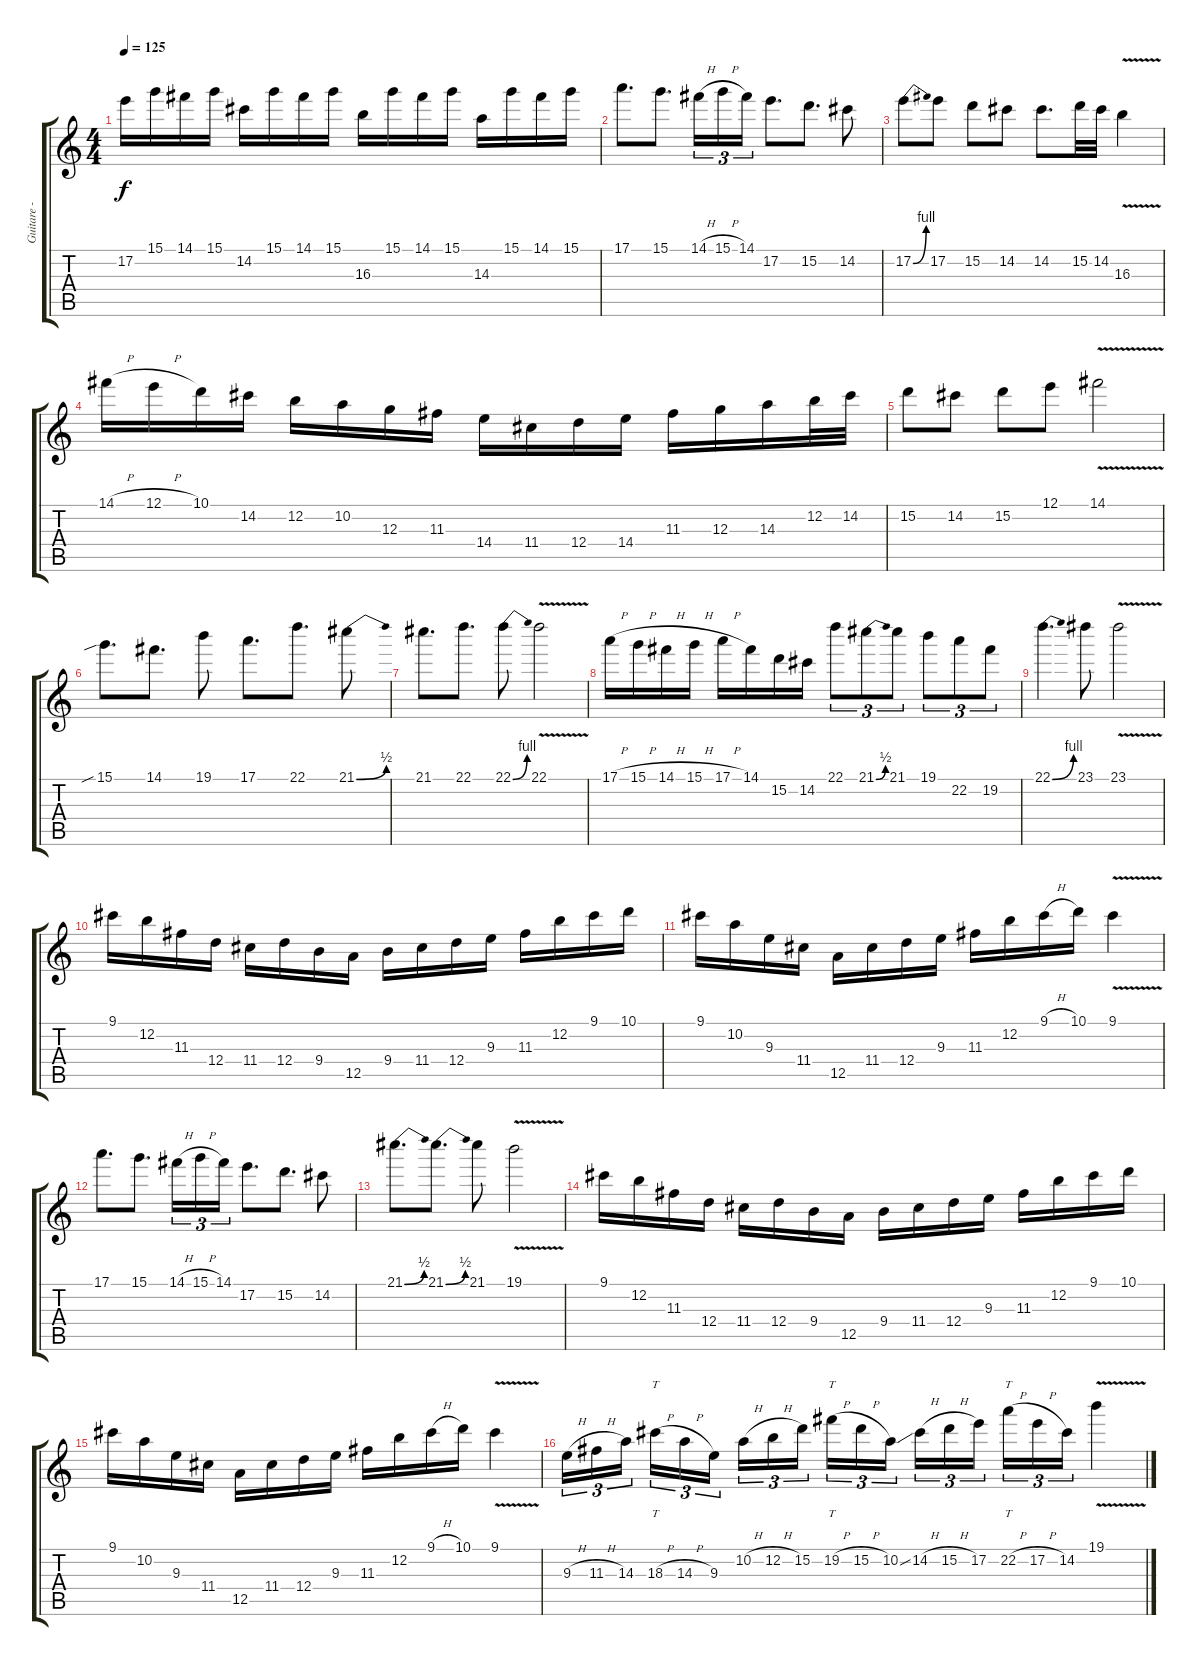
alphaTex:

\track ("Guitare - Vinnie Moore" "Guitare - ") {instrument overdrivenguitar}
\staff {score tabs}
\tuning (E4 B3 G3 D3 A2 E2) {hide}
\ts (4 4)
\tempo 125
\clef g2
\ks c
17.2.16{dy f} 15.1.16 14.1.16 15.1.16 14.2.16 15.1.16 14.1.16 15.1.16 16.3.16 15.1.16 14.1.16 15.1.16 14.3.16 15.1.16 14.1.16 15.1.16 |
17.1.8{d} 15.1.8{d} 14.1{h}.16{tu (3 2)} 15.1{h}.16{tu (3 2)} 14.1.16{tu (3 2)} 17.2.8{d} 15.2.8{d} 14.2.8 |
17.2{be (bend 0 0 60 4)}.8 17.2.8 15.2.8 14.2.8 14.2.8{d} 15.2.32 14.2.32 16.3{v}.4 |
14.1{h}.16 12.1{h}.16 10.1.16 14.2.16 12.2.16 10.2.16 12.3.16 11.3.16 14.4.16 11.4.16 12.4.16 14.4.16 11.3.16 12.3.16 14.3.16 12.2.32 14.2.32 |
15.2.8 14.2.8 15.2.8 12.1.8 14.1{v}.2 |
15.1{sib}.8{d} 14.1.8{d} 19.1.8 17.1.8{d} 22.1.8{d} 21.1{be (bend 0 0 60 2)}.8 |
21.1.8{d} 22.1.8{d} 22.1{be (bend 0 0 60 4)}.8 22.1{v}.2 |
17.1{h}.16 15.1{h}.16 14.1{h}.16 15.1{h}.16 17.1{h}.16 14.1.16 15.2.16 14.2.16 22.1.8{tu (3 2)} 21.1{be (bend 0 0 60 2)}.8{tu (3 2)} 21.1.8{tu (3 2)} 19.1.8{tu (3 2)} 22.2.8{tu (3 2)} 19.2.8{tu (3 2)} |
22.1{be (bend 0 0 60 4)}.4{d} 23.1.8 23.1{v}.2 |
9.1.16 12.2.16 11.3.16 12.4.16 11.4.16 12.4.16 9.4.16 12.5.16 9.4.16 11.4.16 12.4.16 9.3.16 11.3.16 12.2.16 9.1.16 10.1.16 |
9.1.16 10.2.16 9.3.16 11.4.16 12.5.16 11.4.16 12.4.16 9.3.16 11.3.16 12.2.16 9.1{h}.16 10.1.16 9.1{v}.4 |
17.1.8{d} 15.1.8{d} 14.1{h}.16{tu (3 2)} 15.1{h}.16{tu (3 2)} 14.1.16{tu (3 2)} 17.2.8{d} 15.2.8{d} 14.2.8 |
21.1{be (bend 0 0 60 2)}.8{d} 21.1{be (bend 0 0 60 2)}.8{d} 21.1.8 19.1{v}.2 |
9.1.16 12.2.16 11.3.16 12.4.16 11.4.16 12.4.16 9.4.16 12.5.16 9.4.16 11.4.16 12.4.16 9.3.16 11.3.16 12.2.16 9.1.16 10.1.16 |
9.1.16 10.2.16 9.3.16 11.4.16 12.5.16 11.4.16 12.4.16 9.3.16 11.3.16 12.2.16 9.1{h}.16 10.1.16 9.1{v}.4 |
9.3{h}.16{tu (3 2)} 11.3{h}.16{tu (3 2)} 14.3.16{tu (3 2) beam splitsecondary} 18.3{h}.16{tt tu (3 2)} 14.3{h}.16{tu (3 2)} 9.3.16{tu (3 2)} 10.2{h}.16{tu (3 2)} 12.2{h}.16{tu (3 2)} 15.2.16{tu (3 2) beam splitsecondary} 19.2{h}.16{tt tu (3 2)} 15.2{h}.16{tu (3 2)} 10.2{ss}.16{tu (3 2)} 14.2{h}.16{tu (3 2)} 15.2{h}.16{tu (3 2)} 17.2.16{tu (3 2) beam splitsecondary} 22.2{h}.16{tt tu (3 2)} 17.2{h}.16{tu (3 2)} 14.2.16{tu (3 2)} 19.1{v}.4
